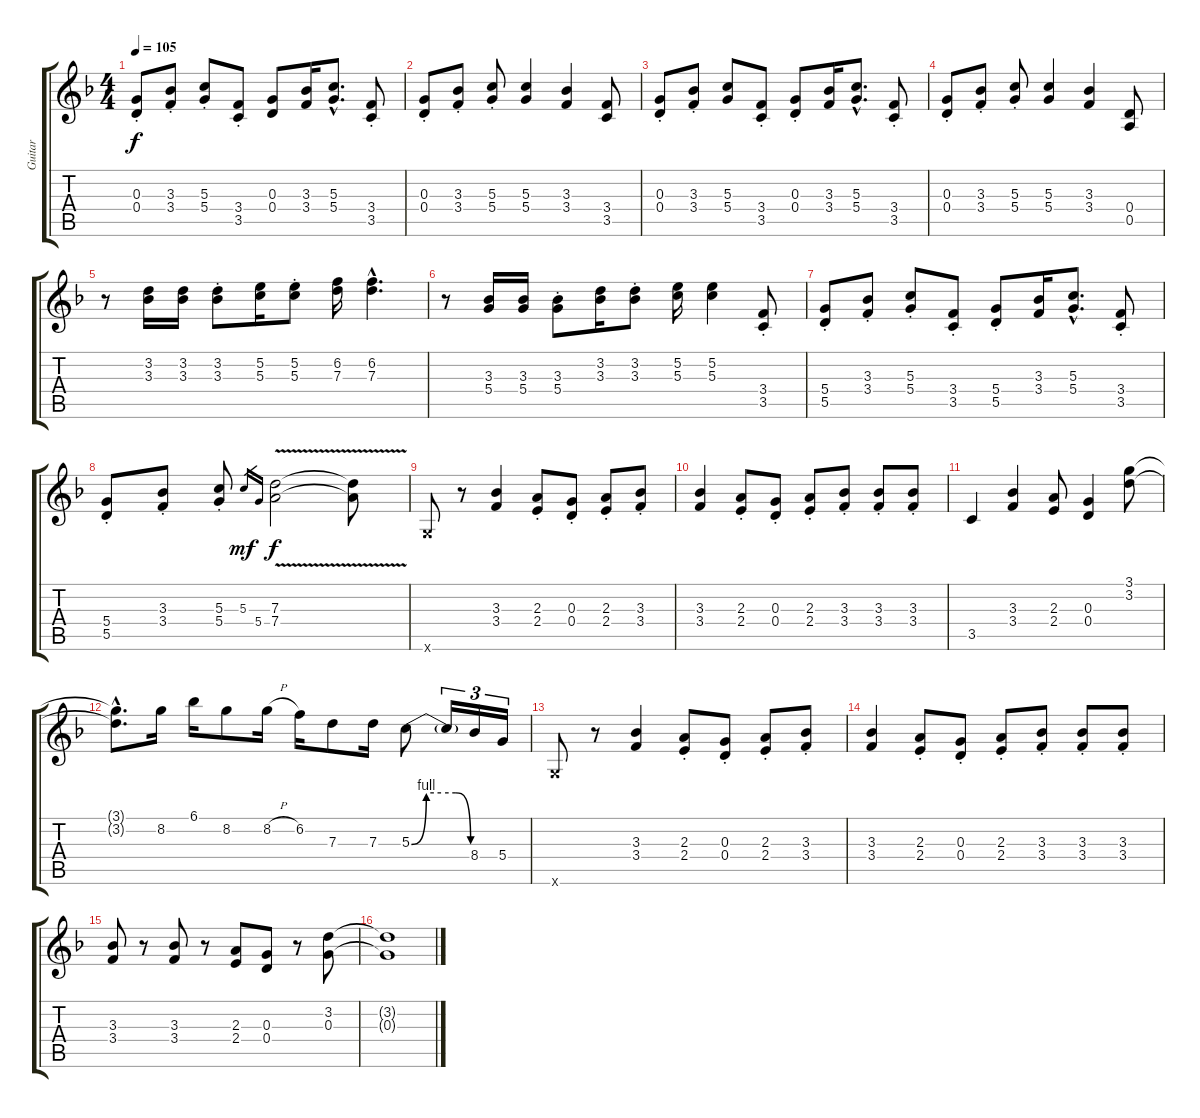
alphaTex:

\track ("Guitar" "Guitar") {instrument overdrivenguitar}
\staff {score tabs}
\tuning (E4 B3 G3 D3 A2 E2) {hide}
\ts (4 4)
\tempo 105
\clef g2
\ks f
(0.3{st} 0.4{st}).8{dy f} (3.3{st} 3.4{st}).8 (5.3{st} 5.4{st}).8 (3.4{st} 3.5{st}).8 (0.3 0.4).8 (3.3 3.4).16 (5.3{hac} 5.4{hac}).8{d} (3.4{st} 3.5{st}).8 |
(0.3{st} 0.4{st}).8 (3.3{st} 3.4{st}).8 (5.3{st} 5.4{st}).8 (5.3 5.4).4 (3.3 3.4).4 (3.4 3.5).8 |
(0.3{st} 0.4{st}).8 (3.3{st} 3.4{st}).8 (5.3 5.4).8 (3.4{st} 3.5{st}).8 (0.3{st} 0.4{st}).8 (3.3 3.4).16 (5.3{hac} 5.4{hac}).8{d} (3.4{st} 3.5{st}).8 |
(0.3{st} 0.4{st}).8 (3.3{st} 3.4{st}).8 (5.3{st} 5.4{st}).8 (5.3 5.4).4 (3.3 3.4).4 (0.4 0.5).8 |
r.8 (3.2 3.3).16 (3.2 3.3).16 (3.2{st} 3.3{st}).8 (5.2 5.3).16 (5.2{st} 5.3{st}).8 (6.2 7.3).16 (6.2{hac} 7.3{hac}).4{d} |
r.8 (3.3 5.4).16 (3.3 5.4).16 (3.3{st} 5.4{st}).8 (3.2 3.3).16 (3.2{st} 3.3{st}).8 (5.2 5.3).16 (5.2 5.3).4 (3.4{st} 3.5{st}).8 |
(5.4{st} 5.5{st}).8 (3.3{st} 3.4{st}).8 (5.3{st} 5.4{st}).8 (3.4{st} 3.5{st}).8 (5.4{st} 5.5{st}).8 (3.3 3.4).16 (5.3{hac} 5.4{hac}).8{d} (3.4{st} 3.5{st}).8 |
(5.4{st} 5.5{st}).8 (3.3{st} 3.4{st}).8 (5.3{st} 5.4{st}).8 5.3.16{gr dy mf} 5.4.16{gr} (7.3{v} 7.4{v}).2{dy f} (7.3{t} 7.4{t}).8 |
3.6{x}.8 r.8 (3.3 3.4).4 (2.3{st} 2.4{st}).8 (0.3{st} 0.4{st}).8 (2.3{st} 2.4{st}).8 (3.3{st} 3.4).8 |
(3.3 3.4).4 (2.3{st} 2.4{st}).8 (0.3{st} 0.4{st}).8 (2.3{st} 2.4{st}).8 (3.3{st} 3.4{st}).8 (3.3{st} 3.4{st}).8 (3.3{st} 3.4{st}).8 |
3.5.4 (3.3 3.4).4 (2.3 2.4).8 (0.3 0.4).4 (3.1 3.2).8 |
(3.1{hac t} 3.2{hac t}).8{d} 8.2.16 6.1.16 8.2.8 8.2{h}.16 6.2.16 7.3.8 7.3.16 5.3{be (custom 0 0 15 4 30 4 45 4 60 0)}.8 5.3{t}.16{tu (3 2)} 8.4.16{tu (3 2)} 5.4.16{tu (3 2)} |
3.6{x}.8 r.8 (3.3 3.4).4 (2.3{st} 2.4{st}).8 (0.3{st} 0.4{st}).8 (2.3{st} 2.4{st}).8 (3.3{st} 3.4{st}).8 |
(3.3 3.4).4 (2.3{st} 2.4{st}).8 (0.3{st} 0.4{st}).8 (2.3{st} 2.4{st}).8 (3.3{st} 3.4{st}).8 (3.3{st} 3.4{st}).8 (3.3{st} 3.4{st}).8 |
(3.3 3.4).8 r.8 (3.3 3.4).8 r.8 (2.3 2.4).8 (0.3 0.4).8 r.8 (3.2 0.3).8 |
(3.2{t} 0.3{t}).1
